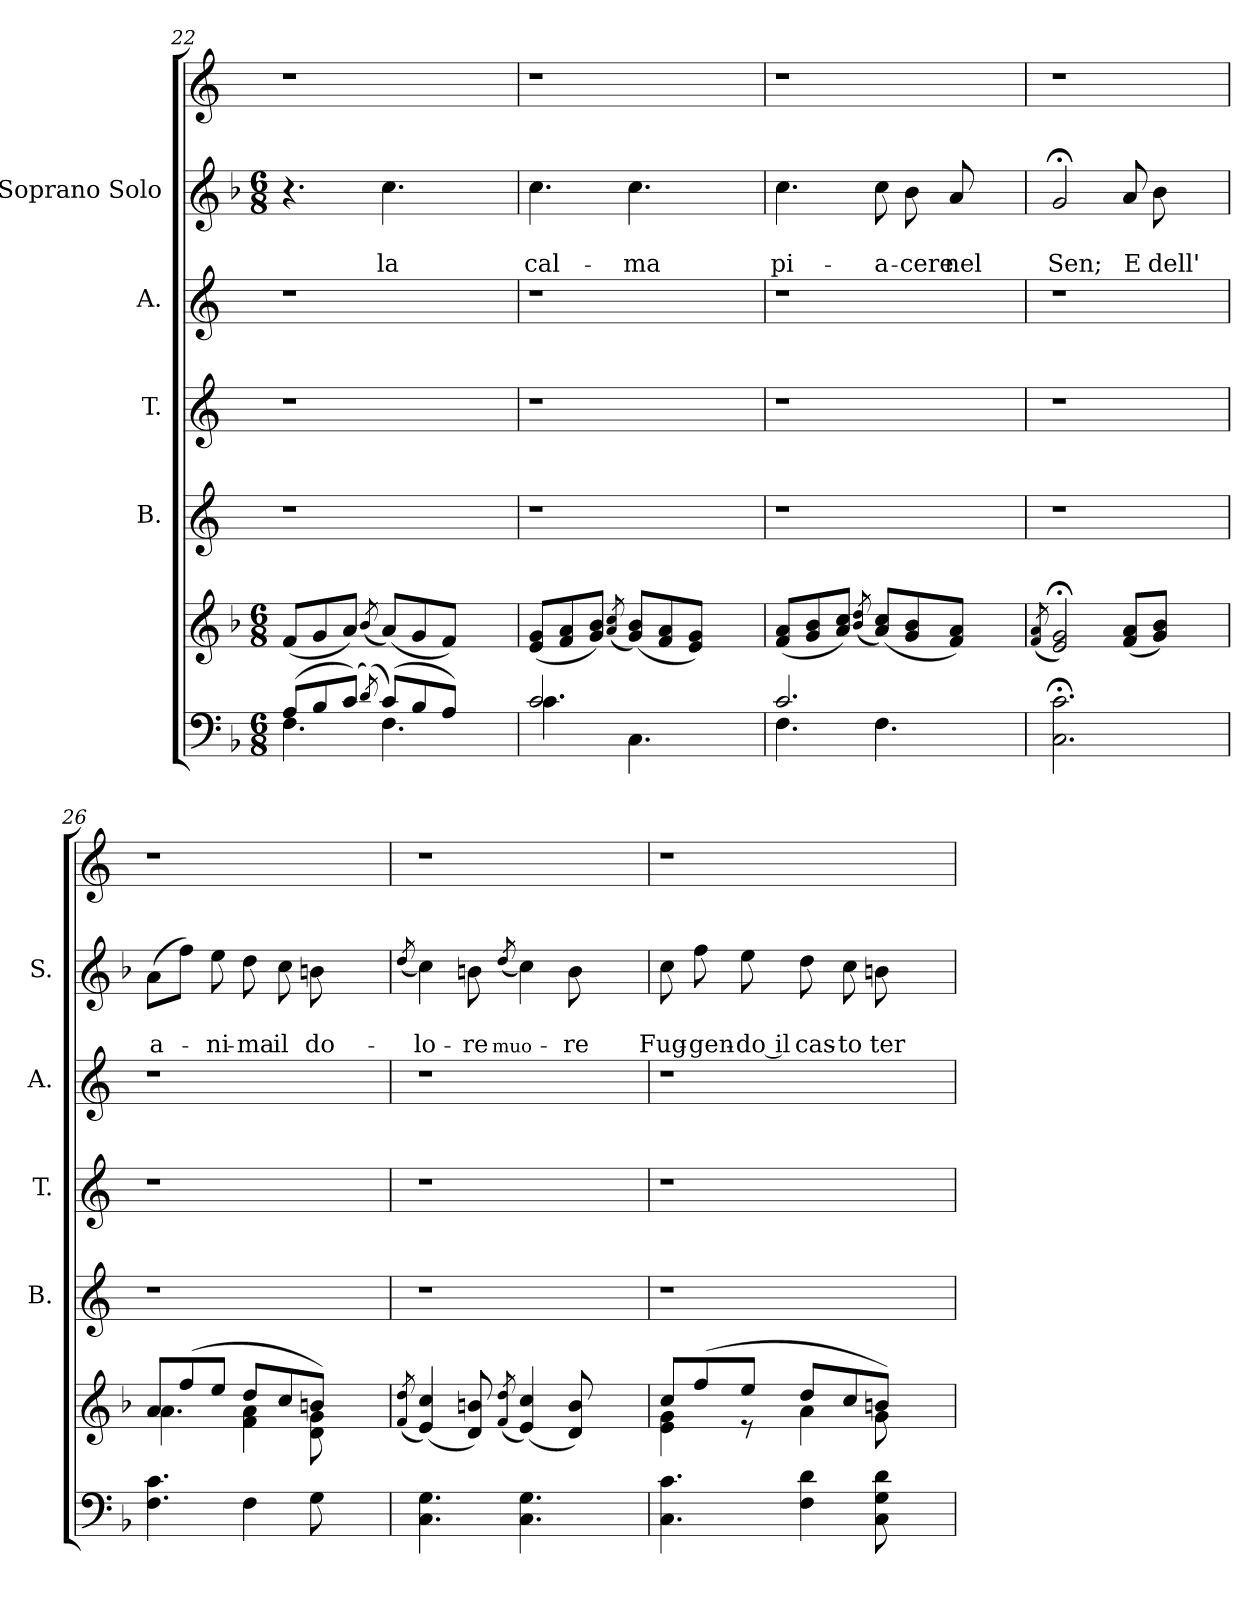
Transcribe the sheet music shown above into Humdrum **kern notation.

**kern	**kern	**kern	**kern	**kern	**kern	**text	**text	**kern
*part7	*part6	*part5	*part4	*part3	*part2	*part2	*part2	*part1
*staff7	*staff6	*staff5	*staff4	*staff3	*staff2	*staff2	*staff2	*staff1
*	*	*I"B.	*I"T.	*I"A.	*I"Soprano Solo	*	*	*
*	*	*I'B.	*I'T.	*I'A.	*I'S.	*	*	*
*clefF4	*clefG2	*clefG2	*clefG2	*clefG2	*clefG2	*	*	*clefG2
*k[b-]	*k[b-]	*k[]	*k[]	*k[]	*k[b-]	*	*	*k[]
*F:	*F:	*C:	*C:	*C:	*F:	*	*	*C:
*M6/8	*M6/8	*	*	*	*M6/8	*	*	*
=22	=22	=22	=22	=22	=22	=22	=22	=22
*^	*	*	*	*	*	*	*	*
(>8A/L	4.F\	(<8f/L	1r	1r	1r	4.r	.	.	1r
8B-/	.	8g/	.	.	.	.	.	.	.
(<8c/J)	.	8a/J)	.	.	.	.	.	.	.
(>8qd/)	.	(<8qb-/	.	.	.	.	.	.	.
!	!	!	!	!	!	!	!	!LO:LY:b	!
(>8c/L)	4.F\	(<8a/L)	.	.	.	4.cc\	.	la	.
8B-/	.	8g/	.	.	.	.	.	.	.
8A/J)	.	8f/J)	.	.	.	.	.	.	.
4ryy	4ryy	4ryy	.	.	.	4ryy	.	.	.
=23	=23	=23	=23	=23	=23	=23	=23	=23	=23
!	!	!	!	!	!	!	!	!LO:LY:b	!
2.c/	4.c\	(<8e/ 8g/L	1r	1r	1r	4.cc\	.	cal-	1r
.	.	8f/ 8a/	.	.	.	.	.	.	.
.	.	8g/ 8b-/J)	.	.	.	.	.	.	.
.	.	(8qa/ 8qcc/	.	.	.	.	.	.	.
!	!	!	!	!	!	!	!	!LO:LY:b	!
.	4.C\	(<8g/ 8b-/L)	.	.	.	4.cc\	.	-ma	.
.	.	8f/ 8a/	.	.	.	.	.	.	.
.	.	8e/ 8g/J)	.	.	.	.	.	.	.
4ryy	4ryy	4ryy	.	.	.	4ryy	.	.	.
=24	=24	=24	=24	=24	=24	=24	=24	=24	=24
!	!	!	!	!	!	!	!	!LO:LY:b	!
2.c/	4.F\	(<8f/ 8a/L	1r	1r	1r	4.cc\	.	pi-	1r
.	.	8g/ 8b-/	.	.	.	.	.	.	.
.	.	8a/ 8cc/J)	.	.	.	.	.	.	.
.	.	(8qb-/ 8qdd/	.	.	.	.	.	.	.
!	!	!	!	!	!	!	!	!LO:LY:b	!
.	4.F\	(<8a/ 8cc/L)	.	.	.	8cc\	.	-a-	.
!	!	!	!	!	!	!	!	!LO:LY:b	!
.	.	8g/ 8b-/	.	.	.	8b-\	.	-cere	.
!	!	!	!	!	!	!	!	!LO:LY:b	!
.	.	8f/ 8a/J)	.	.	.	8a/	.	nel	.
4ryy	4ryy	4ryy	.	.	.	4ryy	.	.	.
*v	*v	*	*	*	*	*	*	*	*
!!LO:LB:g=z
=25	=25	=25	=25	=25	=25	=25	=25	=25
.	(8qf/ 8qa/	.	.	.	.	.	.	.
!	!	!	!	!	!	!	!LO:LY:b	!
2.C\;< 2.c\;<	2e/; 2g/;)	1r	1r	1r	2g;/	.	Sen;	1r
!	!	!	!	!	!	!	!LO:LY:b	!
.	(<8f/ 8a/L	.	.	.	8a/	.	E	.
!	!	!	!	!	!	!	!LO:LY:b	!
.	8g/ 8b-/J)	.	.	.	8b-\	.	dell'	.
4ryy	4ryy	.	.	.	4ryy	.	.	.
=26	=26	=26	=26	=26	=26	=26	=26	=26
*	*^	*	*	*	*	*	*	*
!	!	!	!	!	!	!	!	!LO:LY:b	!
4.F\ 4.c\	8a/L	4.a\	1r	1r	1r	(>8a\L	.	a-	1r
.	(>8ff/	.	.	.	.	8ff\J)	.	.	.
!	!	!	!	!	!	!	!	!LO:LY:b	!
.	8ee/J	.	.	.	.	8ee\	.	-ni-	.
!	!	!	!	!	!	!	!	!LO:LY:b	!
4F\	8dd/L	4f\ 4a\	.	.	.	8dd\	.	-ma	.
!	!	!	!	!	!	!	!	!LO:LY:b	!
.	8cc/	.	.	.	.	8cc\	.	il	.
!	!	!	!	!	!	!	!	!LO:LY:b	!
8G\	8bn/J)	8d\ 8g\	.	.	.	8bn\	.	do-	.
4ryy	4ryy	4ryy	.	.	.	4ryy	.	.	.
*	*v	*v	*	*	*	*	*	*	*
=27	=27	=27	=27	=27	=27	=27	=27	=27
.	(8qf/ 8qdd/	.	.	.	(>8qdd/	.	.	.
!	!	!	!	!	!	!	!LO:LY:b	!
4.C\ 4.G\	(<4e/ 4cc/)	1r	1r	1r	4cc\)	.	-lo-	1r
!	!	!	!	!	!	!	!LO:LY:b	!
.	8d/ 8bn/)	.	.	.	8bn\	.	-re	.
!	!	!	!	!	!	!	!LO:LY:b	!
.	(8qf/ 8qdd/	.	.	.	(>8qdd/	.	muo-	.
4.C\ 4.G\	(<4e/ 4cc/)	.	.	.	4cc\)	.	.	.
!	!	!	!	!	!	!	!LO:LY:b	!
.	8d/ 8b/)	.	.	.	8b\	.	-re	.
4ryy	4ryy	.	.	.	4ryy	.	.	.
=28	=28	=28	=28	=28	=28	=28	=28	=28
*	*^	*	*	*	*	*	*	*
!	!	!	!	!	!	!	!	!LO:LY:b	!
4.C\ 4.c\	8cc/L	4e\ 4g\	1r	1r	1r	8cc\	.	Fug-	1r
!	!	!	!	!	!	!	!	!LO:LY:b:rj	!
.	(>8ff/	.	.	.	.	8ff\	.	-gen-	.
!	!	!	!	!	!	!	!	!LO:LY:b:rj	!
.	8ee/J	8re	.	.	.	8ee\	.	-do il	.
!	!	!	!	!	!	!	!	!LO:LY:b	!
4F\ 4d\	8dd/L	4a\	.	.	.	8dd\	.	cas-	.
!	!	!	!	!	!	!	!	!LO:LY:b	!
.	8cc/	.	.	.	.	8cc\	.	-to	.
!	!	!	!	!	!	!	!	!LO:LY:b	!
8C\ 8G\ 8d\	8bn/J)	8g\	.	.	.	8bn\	.	ter-	.
4ryy	4ryy	4ryy	.	.	.	4ryy	.	.	.
*	*v	*v	*	*	*	*	*	*	*
=	=	=	=	=	=	=	=	=
*-	*-	*-	*-	*-	*-	*-	*-	*-
